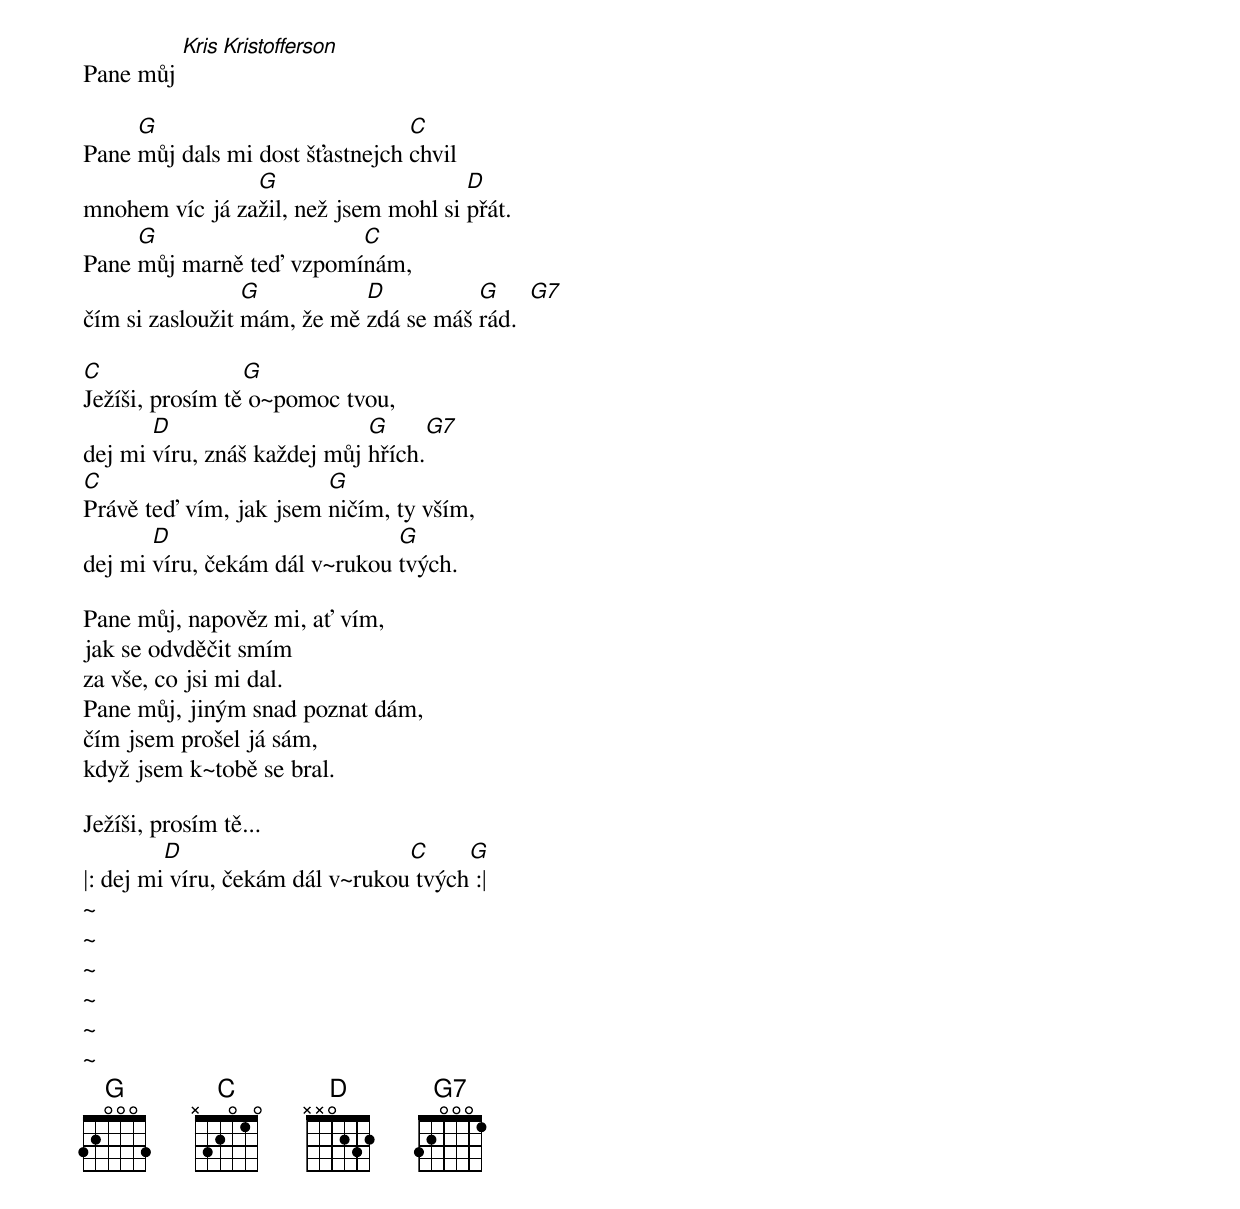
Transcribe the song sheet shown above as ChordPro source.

Pane můj [Kris Kristofferson]

Pane [G]můj dals mi dost šťastnejch [C]chvil
mnohem víc já za[G]žil, než jsem mohl si [D]přát.
Pane [G]můj marně teď vzpomí[C]nám,
čím si zasloužit [G]mám, že mě [D]zdá se máš [G]rád.  [G7]

[C]Ježíši, prosím tě[G] o~pomoc tvou,
dej mi [D]víru, znáš každej můj [G]hřích.[G7]
[C]Právě teď vím, jak jsem [G]ničím, ty vším,
dej mi [D]víru, čekám dál v~rukou [G]tvých.

Pane můj, napověz mi, ať vím,
jak se odvděčit smím
za vše, co jsi mi dal.
Pane můj, jiným snad poznat dám,
čím jsem prošel já sám,
když jsem k~tobě se bral.

Ježíši, prosím tě...
|: dej mi[D] víru, čekám dál v~rukou[C] tvých[G] :|
~
~
~
~
~
~
